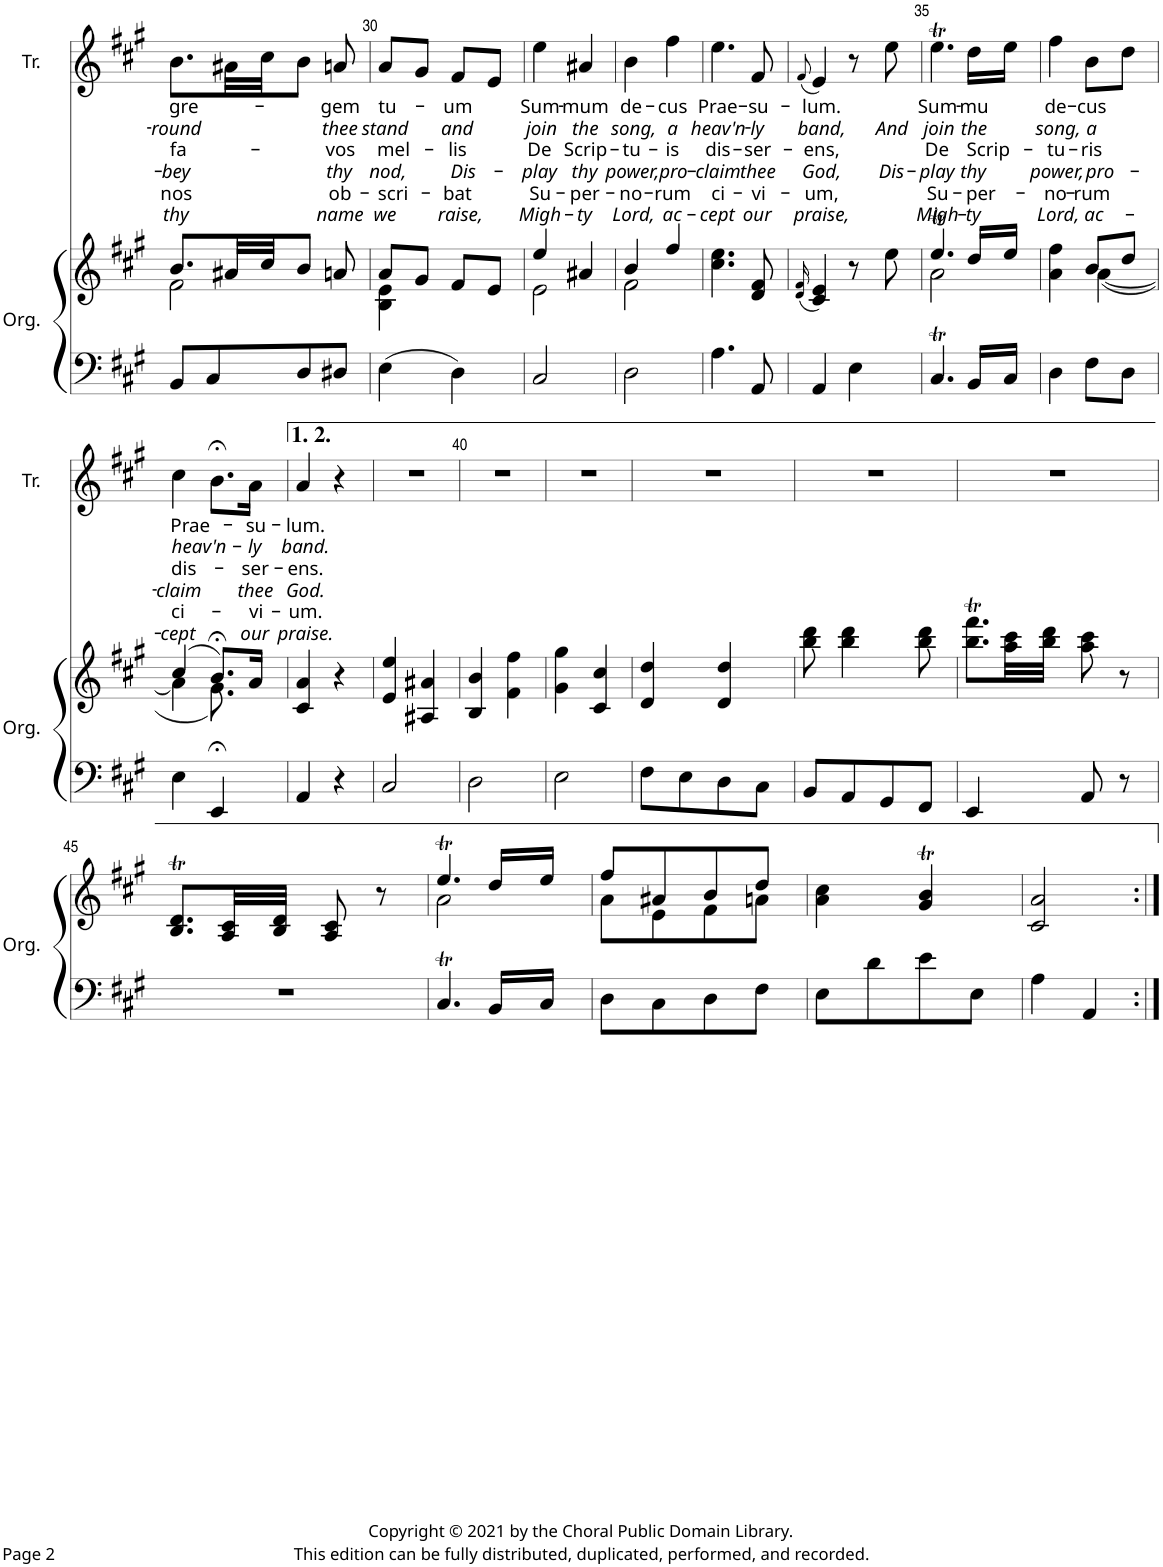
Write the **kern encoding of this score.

**kern	**kern	**kern	**text	**text	**text	**text	**text	**text
*part2	*part2	*part1	*part1	*part1	*part1	*part1	*part1	*part1
*staff3	*staff2	*staff1	*staff1	*staff1	*staff1	*staff1	*staff1	*staff1
*I"Organ	*	*I"Treble Voice	*	*	*	*	*	*
*I'Org.	*	*I'Tr.	*	*	*	*	*	*
!!LO:PB:g=z
*clefF4	*clefG2	*clefG2	*	*	*	*	*	*
*k[f#c#g#]	*k[f#c#g#]	*k[f#c#g#]	*	*	*	*	*	*
*M2/4	*M2/4	*M2/4	*	*	*	*	*	*
=29	=29	=29	=29	=29	=29	=29	=29	=29
*	*^	*	*	*	*	*	*	*
!	!	!	!	!LO:LY:b	!LO:LY:b	!LO:LY:b	!LO:LY:b	!LO:LY:b	!LO:LY:b
8BB/L	8.b/L	2f#\	8.b\L	gre-	-round	fa-	-bey	nos	thy
8C#/	.	.	.	.	.	.	.	.	.
.	32a#X/LL	.	32a#X\LL	.	.	.	.	.	.
.	32cc#/JJ	.	32cc#\JJ	.	.	.	.	.	.
8D/	8b/J	.	8b\J	.	.	.	.	.	.
!	!	!	!	!LO:LY:b	!LO:LY:b	!LO:LY:b	!LO:LY:b	!LO:LY:b	!LO:LY:b
8D#X/J	8an/	.	8an/	-gem	thee	-vos	thy	ob-	name
=30	=30	=30	=30	=30	=30	=30	=30	=30	=30
!	!	!	!	!LO:LY:b	!LO:LY:b	!LO:LY:b	!LO:LY:b	!LO:LY:b	!LO:LY:b
4E\	8a/L	4B\ 4e\	8a/L	tu-	stand	mel-	nod,	-scri-	we
.	8g#/J	.	8g#/J	.	.	.	.	.	.
!	!	!	!	!LO:LY:b	!LO:LY:b	!LO:LY:b	!LO:LY:b	!LO:LY:b	!LO:LY:b
4D\	8f#/L	4ryy	8f#/L	-um	and	-lis	Dis-	-bat	raise,
.	8e/J	.	8e/J	.	.	.	.	.	.
=31	=31	=31	=31	=31	=31	=31	=31	=31	=31
!	!	!	!	!LO:LY:b	!LO:LY:b	!LO:LY:b	!LO:LY:b	!LO:LY:b	!LO:LY:b
2C#/	4ee/	2e\	4ee\	Sum-	join	De	-play	Su-	Migh-
!	!	!	!	!LO:LY:b	!LO:LY:b	!LO:LY:b	!LO:LY:b	!LO:LY:b	!LO:LY:b
.	4a#X/	.	4a#X/	-mum	the	Scrip-	thy	-per-	-ty
=32	=32	=32	=32	=32	=32	=32	=32	=32	=32
!	!	!	!	!LO:LY:b	!LO:LY:b	!LO:LY:b	!LO:LY:b	!LO:LY:b	!LO:LY:b
2D\	4b/	2f#\	4b\	de-	song,	-tu-	power,	-no-	Lord,
!	!	!	!	!LO:LY:b	!LO:LY:b	!LO:LY:b	!LO:LY:b	!LO:LY:b	!LO:LY:b
.	4ff#/	.	4ff#\	-cus	a	-is	pro-	-rum	ac-
*	*v	*v	*	*	*	*	*	*	*
=33	=33	=33	=33	=33	=33	=33	=33	=33
!	!	!	!LO:LY:b	!LO:LY:b	!LO:LY:b	!LO:LY:b	!LO:LY:b	!LO:LY:b
4.A\	4.cc#\ 4.ee\	4.ee\	Prae-	heav'n-	dis-	-claim	ci-	-cept
!	!	!	!LO:LY:b	!LO:LY:b	!LO:LY:b	!LO:LY:b	!LO:LY:b	!LO:LY:b
8AA/	8d/ 8f#/	8f#/	-su-	-ly	-ser-	thee	-vi-	our
=34	=34	=34	=34	=34	=34	=34	=34	=34
.	(16qd/ 16qf#/	(8qf#/	.	.	.	.	.	.
!	!	!	!LO:LY:b	!LO:LY:b	!LO:LY:b	!LO:LY:b	!LO:LY:b	!LO:LY:b
4AA/	4c#/ 4e/)	4e/)	-lum.	band,	-ens,	God,	-um,	praise,
4E\	8r	8r	.	.	.	.	.	.
!	!	!	!	!LO:LY:b	!	!LO:LY:b	!	!
.	8ee\	8ee\	.	And	.	Dis-	.	.
=35	=35	=35	=35	=35	=35	=35	=35	=35
*	*^	*	*	*	*	*	*	*
!	!	!	!	!LO:LY:b	!LO:LY:b	!LO:LY:b	!LO:LY:b	!LO:LY:b	!LO:LY:b
4.C#t/	4.eeT/	2a\	4.eeT\	-Sum-	join	De	-play	Su-	Migh-
!	!	!	!	!LO:LY:b	!LO:LY:b	!LO:LY:b	!LO:LY:b	!LO:LY:b	!LO:LY:b
16BB/LL	16dd/LL	.	16dd\LL	-mu	the	Scrip-	thy	-per-	-ty
16C#/JJ	16ee/JJ	.	16ee\JJ	.	.	.	.	.	.
=36	=36	=36	=36	=36	=36	=36	=36	=36	=36
!	!	!	!	!LO:LY:b	!LO:LY:b	!LO:LY:b	!LO:LY:b	!LO:LY:b	!LO:LY:b
4D\	4a\ 4ff#\	4ryy	4ff#\	de-	song,	-tu-	power,	-no-	Lord,
!	!	!	!	!LO:LY:b	!LO:LY:b	!LO:LY:b	!LO:LY:b	!LO:LY:b	!LO:LY:b
8F#\L	8b/L	([4a\	8b\L	-cus	a	-ris	pro-	-rum	ac-
8D\J	8dd/J	.	8dd\J	.	.	.	.	.	.
!!LO:LB:g=z
=37	=37	=37	=37	=37	=37	=37	=37	=37	=37
!	!	!	!	!LO:LY:b	!LO:LY:b	!LO:LY:b	!LO:LY:b	!LO:LY:b	!LO:LY:b
4E\	(4cc#/	4a\]	4cc#\	Prae-	heav'n-	dis-	-claim	ci-	-cept
4EE;</	8.b;</L)	8.g#\)	8.b;<\L	.	.	.	.	.	.
!	!	!	!	!LO:LY:b	!LO:LY:b	!LO:LY:b	!LO:LY:b	!LO:LY:b	!LO:LY:b
.	16a/Jk	16ryy	16a\Jk	-su-	-ly	-ser-	thee	-vi-	our
=38	=38	=38	=38	=38	=38	=38	=38	=38	=38
!	!	!	!	!LO:LY:b	!LO:LY:b	!LO:LY:b	!LO:LY:b	!LO:LY:b	!LO:LY:b
*	*v	*v	*	*	*	*	*	*	*
4AA/	4c#/ 4a/	4a/	-lum.	band.	-ens.	God.	-um.	praise.
4r	4r	4r	.	.	.	.	.	.
=39	=39	=39	=39	=39	=39	=39	=39	=39
2C#/	4e/ 4ee/	2r	.	.	.	.	.	.
.	4A#X/ 4a#X/	.	.	.	.	.	.	.
=40	=40	=40	=40	=40	=40	=40	=40	=40
2D\	4B/ 4b/	2r	.	.	.	.	.	.
.	4f#\ 4ff#\	.	.	.	.	.	.	.
=41	=41	=41	=41	=41	=41	=41	=41	=41
2E\	4g#\ 4gg#\	2r	.	.	.	.	.	.
.	4c#/ 4cc#/	.	.	.	.	.	.	.
=42	=42	=42	=42	=42	=42	=42	=42	=42
8F#\L	4d/ 4dd/	2r	.	.	.	.	.	.
8E\	.	.	.	.	.	.	.	.
8D\	4d/ 4dd/	.	.	.	.	.	.	.
8C#\J	.	.	.	.	.	.	.	.
=43	=43	=43	=43	=43	=43	=43	=43	=43
8BB/L	8bb\ 8ddd\	2r	.	.	.	.	.	.
8AA/	4bb\ 4ddd\	.	.	.	.	.	.	.
8GG#/	.	.	.	.	.	.	.	.
8FF#/J	8bb\ 8ddd\	.	.	.	.	.	.	.
=44	=44	=44	=44	=44	=44	=44	=44	=44
4EE/	8.bb\T 8.fff#\TL	2r	.	.	.	.	.	.
.	32aa\ 32ccc#\LL	.	.	.	.	.	.	.
.	32bb\ 32ddd\JJJ	.	.	.	.	.	.	.
8AA/	8aa\ 8ccc#\	.	.	.	.	.	.	.
8r	8r	.	.	.	.	.	.	.
!!LO:LB:g=z
=45	=45	=45	=45	=45	=45	=45	=45	=45
2r	8.B/T 8.d/TL	2r	.	.	.	.	.	.
.	32A/ 32c#/LL	.	.	.	.	.	.	.
.	32B/ 32d/JJJ	.	.	.	.	.	.	.
.	8A/ 8c#/	.	.	.	.	.	.	.
.	8r	.	.	.	.	.	.	.
=46	=46	=46	=46	=46	=46	=46	=46	=46
*	*^	*	*	*	*	*	*	*
4.C#t/	4.eeT/	2a\	2r	.	.	.	.	.	.
16BB/LL	16dd/LL	.	.	.	.	.	.	.	.
16C#/JJ	16ee/JJ	.	.	.	.	.	.	.	.
=47	=47	=47	=47	=47	=47	=47	=47	=47	=47
8D\L	8ff#/L	8a\L	2r	.	.	.	.	.	.
8C#\	8a#X/	8e\	.	.	.	.	.	.	.
8D\	8b/	8f#\	.	.	.	.	.	.	.
8F#\J	8dd/J	8an\J	.	.	.	.	.	.	.
*	*v	*v	*	*	*	*	*	*	*
=48	=48	=48	=48	=48	=48	=48	=48	=48
8E\L	4a\ 4cc#\	2r	.	.	.	.	.	.
8d\	.	.	.	.	.	.	.	.
8e\	4g#/T 4b/T	.	.	.	.	.	.	.
8E\J	.	.	.	.	.	.	.	.
=49	=49	=49	=49	=49	=49	=49	=49	=49
4A\	2c#/ 2a/	2r	.	.	.	.	.	.
4AA/	.	.	.	.	.	.	.	.
=:|!	=:|!	=:|!	=:|!	=:|!	=:|!	=:|!	=:|!	=:|!
*-	*-	*-	*-	*-	*-	*-	*-	*-
